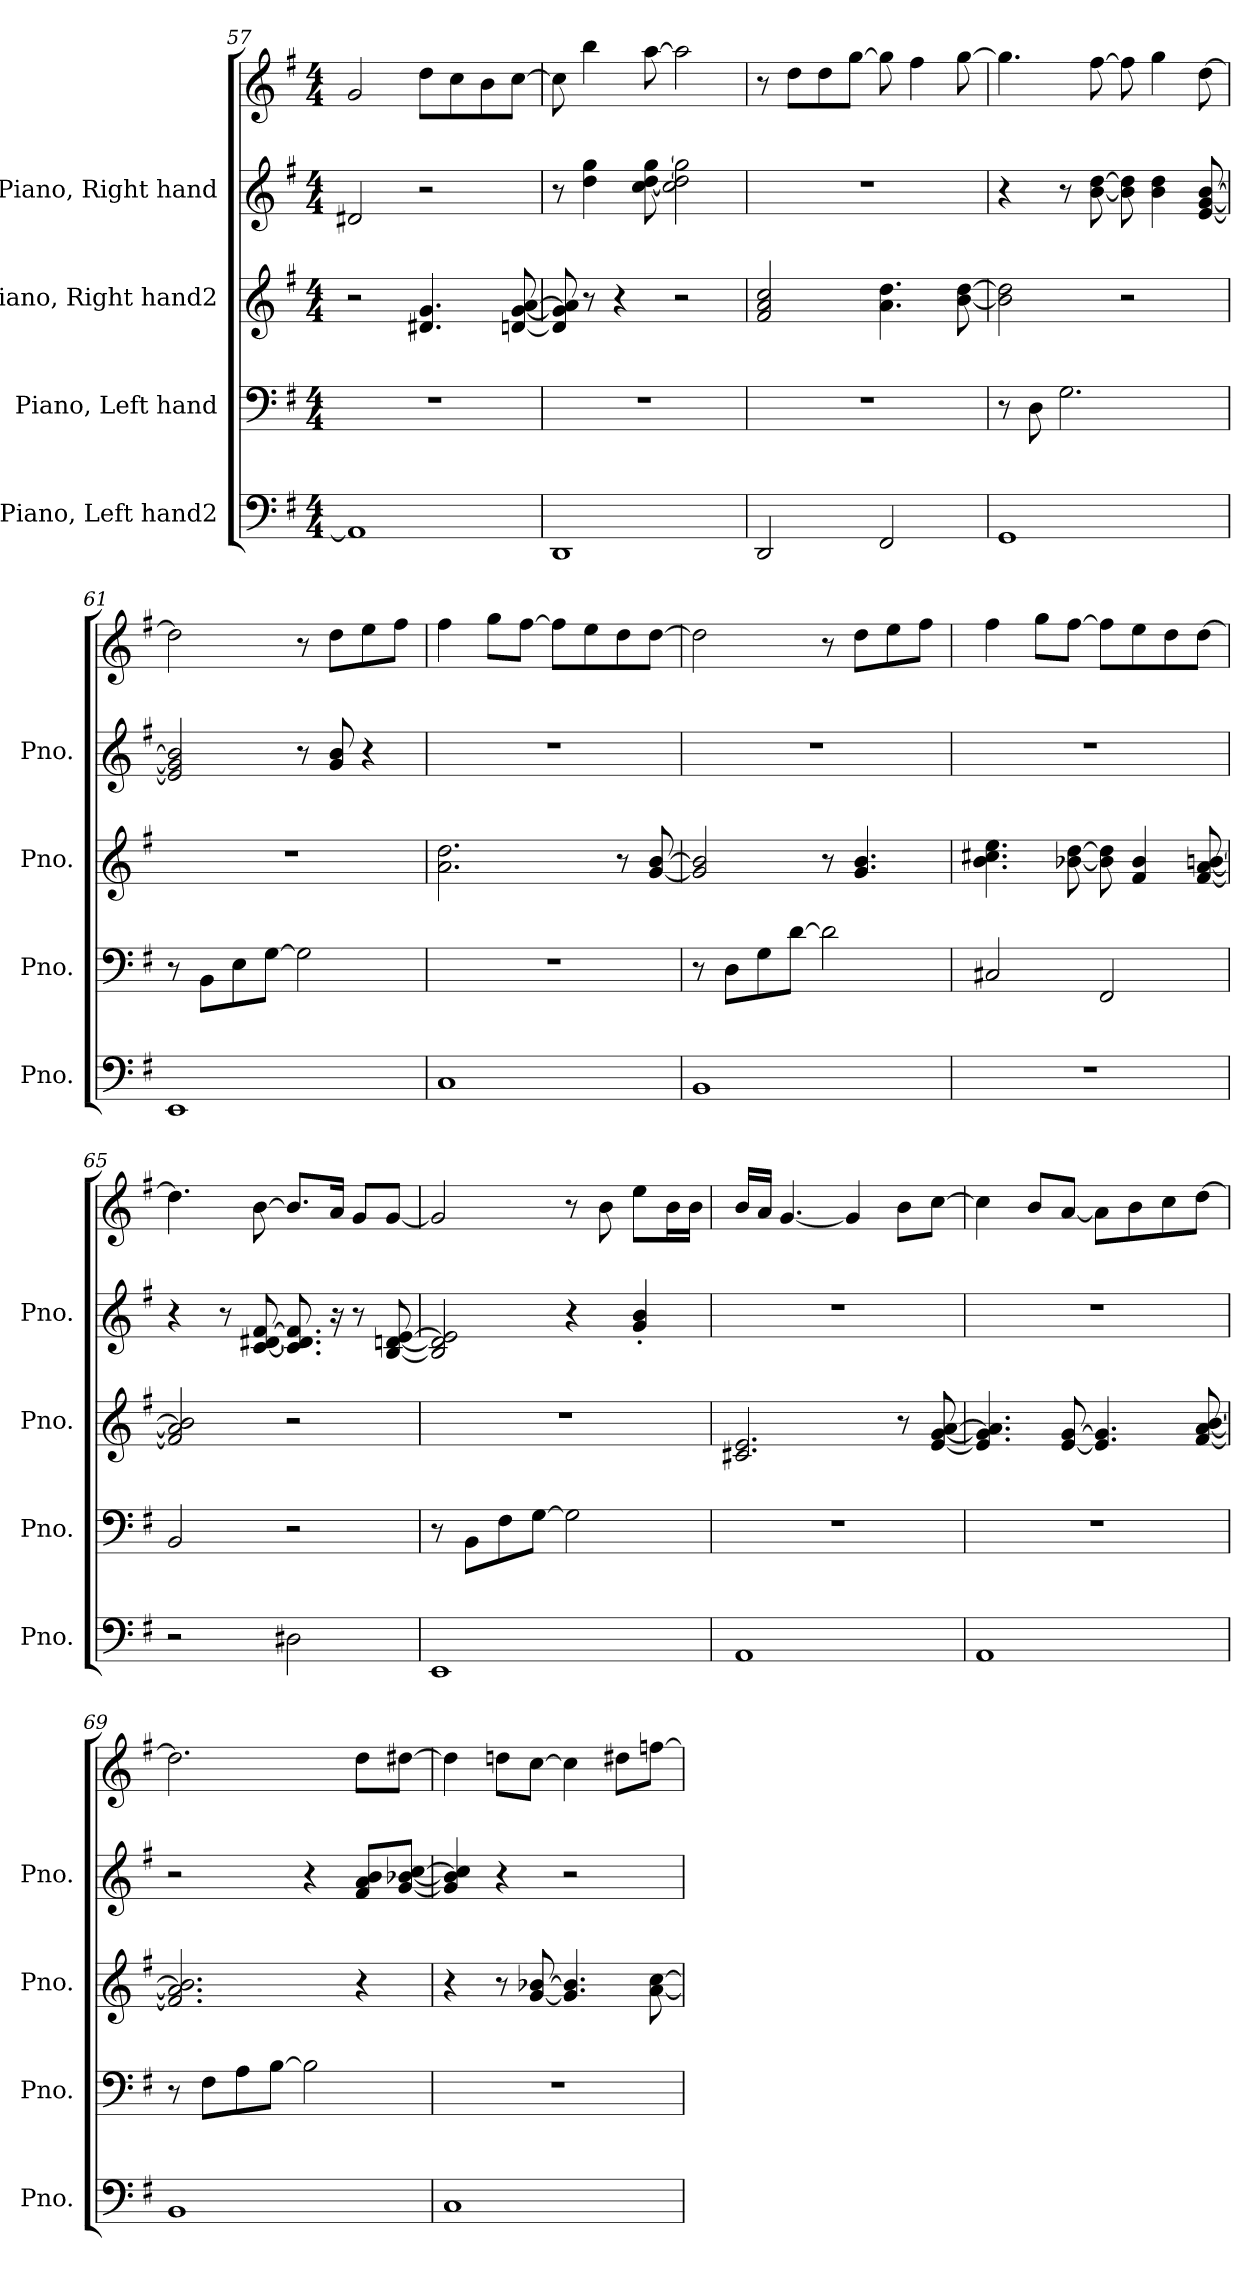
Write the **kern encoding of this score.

**kern	**kern	**kern	**kern	**kern
*part4	*part3	*part2	*part1	*part1
*staff5	*staff4	*staff3	*staff2	*staff1
*I"Piano, Left hand2	*I"Piano, Left hand	*I"Piano, Right hand2	*I"Piano, Right hand	*
*I'Pno.	*I'Pno.	*I'Pno.	*I'Pno.	*
*clefF4	*clefF4	*clefG2	*clefG2	*clefG2
*k[f#]	*k[f#]	*k[f#]	*k[f#]	*k[f#]
*M4/4	*M4/4	*M4/4	*M4/4	*M4/4
=57	=57	=57	=57	=57
1AA]	1r	2r	2d#X/	2g/
.	.	4.d#X/ 4.g/	2r	8dd\L
.	.	.	.	8cc\
.	.	.	.	8b\
.	.	[8dn/ [8g/ [8a/	.	[8cc\J
=58	=58	=58	=58	=58
1DD	1r	8d/] 8g/] 8a/]	8r	8cc\]
.	.	8r	4dd\ 4gg\	4bb\
.	.	4r	.	.
.	.	.	[8cc\ [8dd\ [8gg\	[8aa\
.	.	2r	2cc\] 2dd\] 2gg\]	2aa\]
=59	=59	=59	=59	=59
2DD/	1r	2f#/ 2a/ 2cc/	1r	8r
.	.	.	.	8dd\L
.	.	.	.	8dd\
.	.	.	.	[8gg\J
2FF#/	.	4.a\ 4.dd\	.	8gg\]
.	.	.	.	4ff#\
.	.	[8b\ [8dd\	.	[8gg\
=60	=60	=60	=60	=60
1GG	8r	2b\] 2dd\]	4r	4.gg\]
.	8D\	.	.	.
.	2.G\	.	8r	.
.	.	.	[8b\ [8dd\	[8ff#\
.	.	2r	8b\] 8dd\]	8ff#\]
.	.	.	4b\ 4dd\	4gg\
.	.	.	[8e/ [8g/ [8b/	[8dd\
!!LO:PB:g=z
=61	=61	=61	=61	=61
1EE	8r	1r	2e/] 2g/] 2b/]	2dd\]
.	8BB\L	.	.	.
.	8E\	.	.	.
.	[8G\J	.	.	.
.	2G\]	.	8r	8r
.	.	.	8g/ 8b/	8dd\L
.	.	.	4r	8ee\
.	.	.	.	8ff#\J
=62	=62	=62	=62	=62
1C	1r	2.a\ 2.dd\	1r	4ff#\
.	.	.	.	8gg\L
.	.	.	.	[8ff#\J
.	.	.	.	8ff#\L]
.	.	.	.	8ee\
.	.	8r	.	8dd\
.	.	[8g/ [8b/	.	[8dd\J
=63	=63	=63	=63	=63
1BB	8r	2g/] 2b/]	1r	2dd\]
.	8D\L	.	.	.
.	8G\	.	.	.
.	[8d\J	.	.	.
.	2d\]	8r	.	8r
.	.	4.g/ 4.b/	.	8dd\L
.	.	.	.	8ee\
.	.	.	.	8ff#\J
=64	=64	=64	=64	=64
1r	2C#X/	4.b\ 4.cc#X\ 4.ee\	1r	4ff#\
.	.	.	.	8gg\L
.	.	[8b-X\ [8dd\	.	[8ff#\J
.	2FF#/	8b-\] 8dd\]	.	8ff#\L]
.	.	4f#/ 4b-/	.	8ee\
.	.	.	.	8dd\
.	.	[8f#/ [8a/ [8bn/	.	[8dd\J
!!LO:LB:g=z
=65	=65	=65	=65	=65
2r	2BB/	2f#/] 2a/] 2b/]	4r	4.dd\]
.	.	.	8r	.
.	.	.	[8c/ [8d#X/ [8f#/	[8b\
2D#X\	2r	2r	8.c/] 8.d#/] 8.f#/]	8.b/L]
.	.	.	16r	16a/Jk
.	.	.	8r	8g/L
.	.	.	[8B/ [8dn/ [8e/	[8g/J
=66	=66	=66	=66	=66
1EE	8r	1r	2B/] 2d/] 2e/]	2g/]
.	8BB\L	.	.	.
.	8F#\	.	.	.
.	[8G\J	.	.	.
.	2G\]	.	4r	8r
.	.	.	.	8b\
.	.	.	4g/' 4b/'	8ee\L
.	.	.	.	16b\L
.	.	.	.	16b\JJ
=67	=67	=67	=67	=67
1AA	1r	2.c#X/ 2.e/	1r	16b/LL
.	.	.	.	16a/JJ
.	.	.	.	[4.g/
.	.	.	.	4g/]
.	.	8r	.	8b\L
.	.	[8e/ [8g/ [8a/	.	[8cc\J
=68	=68	=68	=68	=68
1AA	1r	4.e/] 4.g/] 4.a/]	1r	4cc\]
.	.	.	.	8b/L
.	.	[8e/ [8g/	.	[8a/J
.	.	4.e/] 4.g/]	.	8a\L]
.	.	.	.	8b\
.	.	.	.	8cc\
.	.	[8f#/ [8a/ [8b/	.	[8dd\J
!!LO:PB:g=z
=69	=69	=69	=69	=69
1BB	8r	2.f#/] 2.a/] 2.b/]	2r	2.dd\]
.	8F#\L	.	.	.
.	8A\	.	.	.
.	[8B\J	.	.	.
.	2B\]	.	4r	.
.	.	4r	8f#/ 8a/ 8b/L	8dd\L
.	.	.	[8g/ [8b-X/ [8cc/J	[8dd#X\J
=70	=70	=70	=70	=70
1C	1r	4r	4g/] 4b-/] 4cc/]	4dd#\]
.	.	8r	4r	8ddn\L
.	.	[8g/ [8b-X/	.	[8cc\J
.	.	4.g/] 4.b-/]	2r	4cc\]
.	.	.	.	8dd#X\L
.	.	[8a\ [8cc\	.	[8ffn\J
=	=	=	=	=
*-	*-	*-	*-	*-
